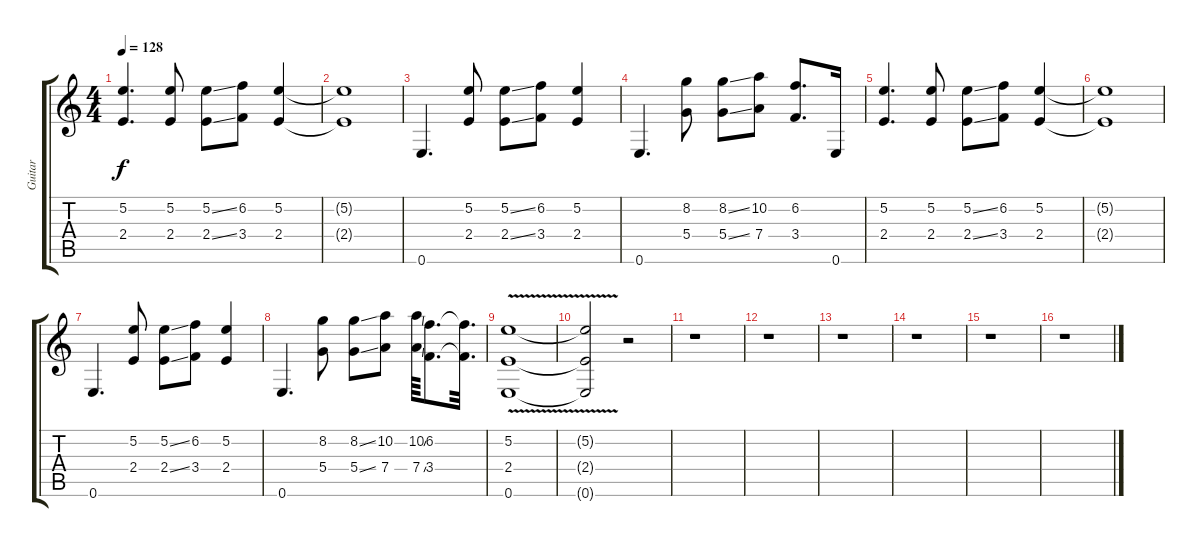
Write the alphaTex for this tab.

\track ("Guitar" "Guitar") {instrument electricguitarclean}
\staff {score tabs}
\tuning (E4 B3 G3 D3 A2 E2) {hide}
\ts (4 4)
\tempo 128
\clef g2
\ks c
(5.2 2.4).4{d dy f} (5.2 2.4).8 (5.2{ss} 2.4{ss}).8 (6.2 3.4).8 (5.2 2.4).4 |
(5.2{t} 2.4{t}).1 |
0.6.4{d} (5.2 2.4).8 (5.2{ss} 2.4{ss}).8 (6.2 3.4).8 (5.2 2.4).4 |
0.6.4{d} (8.2 5.4).8 (8.2{ss} 5.4{ss}).8 (10.2 7.4).8 (6.2 3.4).8{d} 0.6.16 |
(5.2 2.4).4{d} (5.2 2.4).8 (5.2{ss} 2.4{ss}).8 (6.2 3.4).8 (5.2 2.4).4 |
(5.2{t} 2.4{t}).1 |
0.6.4{d} (5.2 2.4).8 (5.2{ss} 2.4{ss}).8 (6.2 3.4).8 (5.2 2.4).4 |
0.6.4{d} (8.2 5.4).8 (8.2{ss} 5.4{ss}).8 (10.2 7.4).8 (10.2{ss} 7.4{ss}).64 (6.2 3.4).8{d} (6.2{t} 3.4{t}).32{d} |
(5.2{v} 2.4{v} 0.6{v}).1 |
(5.2{t} 2.4{t} 0.6{t}).2 r.2 |
r.1 |
r.1 |
r.1 |
r.1 |
r.1 |
r.1
